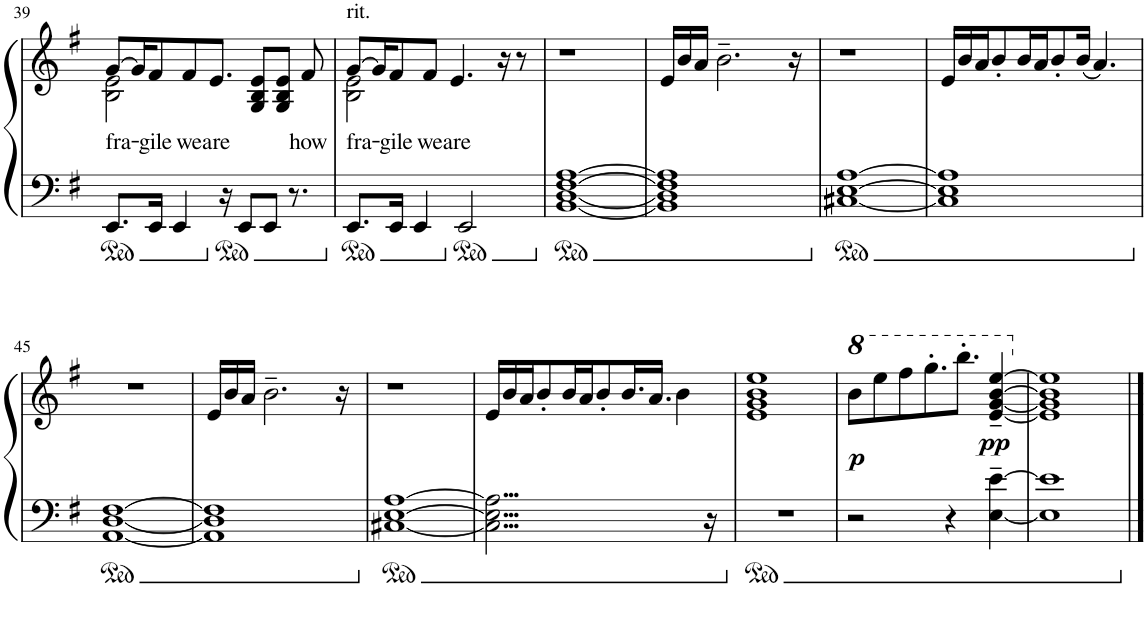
**kern	**kern	**text	**dynam
*part1	*part1	*part1	*part1
*staff2	*staff1	*staff1	*staff1/2
*I"Piano	*	*	*
*I'Pno.	*	*	*
!!LO:PB:g=z
*clefF4	*clefG2	*	*
*k[f#]	*k[f#]	*	*
*M4/4	*M4/4	*	*
*met(c)	*met(c)	*	*
=39	=39	=39	=39
!	!	!LO:LY:b	!
*	*^	*	*
8.EE/L	[8g/L	2B\ 2e\	fra-	.
.	16g/K]	.	.	.
!	!	!	!LO:LY:b	!
16EE/Jk	8f#/	.	-gile	.
4EE/	.	.	.	.
!	!	!	!LO:LY:b	!
.	8f#/	.	we	.
!	!	!	!LO:LY:b	!
.	8.e/J	.	are	.
16r	.	2ryy	.	.
8EE/L	.	.	.	.
.	8G/ 8B/ 8e/L	.	.	.
8EE/J	.	.	.	.
.	8G/ 8B/ 8e/J	.	.	.
8.r	.	.	.	.
!	!	!	!LO:LY:b	!
.	8f#/	.	how	.
=40	=40	=40	=40	=40
!	!LO:TX:a:t=rit.	!	!	!
!	!	!	!LO:LY:b	!
8.EE/L	[8g/L	2B\ 2e\	fra-	.
.	16g/K]	.	.	.
!	!	!	!LO:LY:b	!
16EE/Jk	8f#/	.	-gile	.
4EE/	.	.	.	.
!	!	!	!LO:LY:b	!
.	8f#/J	.	we	.
!	!	!	!LO:LY:b	!
.	4.e/	.	are	.
2EE/	.	2ryy	.	.
.	16r	.	.	.
.	8r	.	.	.
*	*v	*v	*	*
=41	=41	=41	=41
[1BB [1D [1F# [1A	1r	.	.
=42	=42	=42	=42
1BB] 1D] 1F#] 1A]	16e/LL	.	.
.	16b/	.	.
.	16a/JJ	.	.
.	2.b~\	.	.
.	16r	.	.
=43	=43	=43	=43
[1C#X [1E [1A	1r	.	.
=44	=44	=44	=44
1C#] 1E] 1A]	16e/LL	.	.
.	16b/	.	.
.	16a/J	.	.
.	8b'/	.	.
.	16b/L	.	.
.	16a/J	.	.
.	8b'/	.	.
.	(16b/Jk	.	.
.	4.a/)	.	.
!!LO:LB:g=z
=45	=45	=45	=45
[1AA [1D [1F#	1r	.	.
=46	=46	=46	=46
1AA] 1D] 1F#]	16e/LL	.	.
.	16b/	.	.
.	16a/JJ	.	.
.	2.b~\	.	.
.	16r	.	.
=47	=47	=47	=47
[1C#X [1E [1A	1r	.	.
=48	=48	=48	=48
2...C#\] 2...E\] 2...A\]	16e/LL	.	.
.	16b/	.	.
.	16a/J	.	.
.	8b'/	.	.
.	16b/L	.	.
.	16a/J	.	.
.	8b'/	.	.
.	16.b/L	.	.
.	16.a/JJ	.	.
.	4b\	.	.
16r	.	.	.
=49	=49	=49	=49
1r	1e 1g 1b 1ee	.	.
=50	=50	=50	=50
*	*8va	*	*
!	!	!	!LO:DY:b
2r	8bb\L	.	p
.	8eee\	.	.
.	8fff#\	.	.
.	8.ggg'\	.	.
4r	.	.	.
.	8.bbb'\J	.	.
!	!	!	!LO:DY:b
[4E\~ [4e\~	[4ee/~ [4gg/~ [4bb/~ [4eee/~	.	pp
=51	=51	=51	=51
*	*X8va	*	*
1E] 1e]	1e] 1g] 1b] 1ee]	.	.
==	==	==	==
*-	*-	*-	*-
